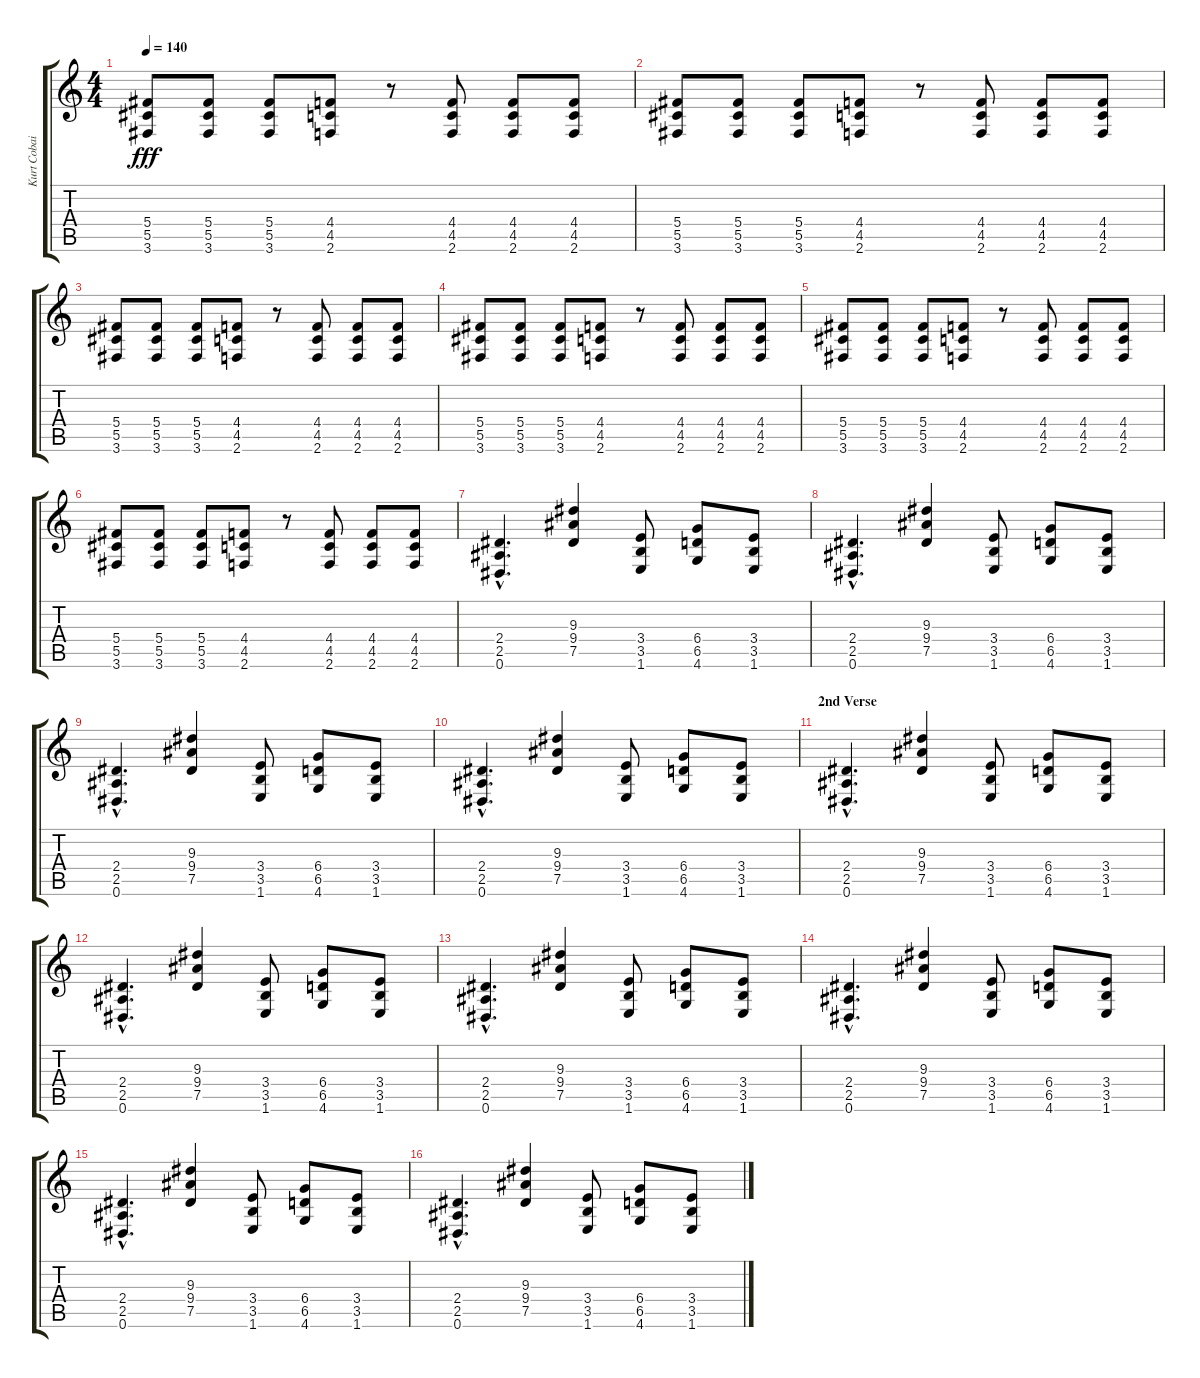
\track ("Kurt Cobain - Guitar" "Kurt Cobai") {instrument distortionguitar}
\staff {score tabs}
\tuning (Eb4 Bb3 Gb3 Db3 Ab2 Eb2) {hide}
\ts (4 4)
\tempo 140
\clef g2
\ks c
(5.4 5.5 3.6).8{dy fff} (5.4 5.5 3.6).8 (5.4 5.5 3.6).8 (4.4 4.5 2.6).8 r.8 (4.4 4.5 2.6).8 (4.4 4.5 2.6).8 (4.4 4.5 2.6).8 |
(5.4 5.5 3.6).8 (5.4 5.5 3.6).8 (5.4 5.5 3.6).8 (4.4 4.5 2.6).8 r.8 (4.4 4.5 2.6).8 (4.4 4.5 2.6).8 (4.4 4.5 2.6).8 |
(5.4 5.5 3.6).8 (5.4 5.5 3.6).8 (5.4 5.5 3.6).8 (4.4 4.5 2.6).8 r.8 (4.4 4.5 2.6).8 (4.4 4.5 2.6).8 (4.4 4.5 2.6).8 |
(5.4 5.5 3.6).8 (5.4 5.5 3.6).8 (5.4 5.5 3.6).8 (4.4 4.5 2.6).8 r.8 (4.4 4.5 2.6).8 (4.4 4.5 2.6).8 (4.4 4.5 2.6).8 |
(5.4 5.5 3.6).8 (5.4 5.5 3.6).8 (5.4 5.5 3.6).8 (4.4 4.5 2.6).8 r.8 (4.4 4.5 2.6).8 (4.4 4.5 2.6).8 (4.4 4.5 2.6).8 |
(5.4 5.5 3.6).8 (5.4 5.5 3.6).8 (5.4 5.5 3.6).8 (4.4 4.5 2.6).8 r.8 (4.4 4.5 2.6).8 (4.4 4.5 2.6).8 (4.4 4.5 2.6).8 |
(2.4{hac} 2.5{hac} 0.6{hac}).4{d} (9.3 9.4 7.5).4 (3.4 3.5 1.6).8 (6.4 6.5 4.6).8 (3.4 3.5 1.6).8 |
(2.4{hac} 2.5{hac} 0.6{hac}).4{d} (9.3 9.4 7.5).4 (3.4 3.5 1.6).8 (6.4 6.5 4.6).8 (3.4 3.5 1.6).8 |
(2.4{hac} 2.5{hac} 0.6{hac}).4{d} (9.3 9.4 7.5).4 (3.4 3.5 1.6).8 (6.4 6.5 4.6).8 (3.4 3.5 1.6).8 |
(2.4{hac} 2.5{hac} 0.6{hac}).4{d} (9.3 9.4 7.5).4 (3.4 3.5 1.6).8 (6.4 6.5 4.6).8 (3.4 3.5 1.6).8 |
\section ("" "2nd Verse")
(2.4{hac} 2.5{hac} 0.6{hac}).4{d} (9.3 9.4 7.5).4 (3.4 3.5 1.6).8 (6.4 6.5 4.6).8 (3.4 3.5 1.6).8 |
(2.4{hac} 2.5{hac} 0.6{hac}).4{d} (9.3 9.4 7.5).4 (3.4 3.5 1.6).8 (6.4 6.5 4.6).8 (3.4 3.5 1.6).8 |
(2.4{hac} 2.5{hac} 0.6{hac}).4{d} (9.3 9.4 7.5).4 (3.4 3.5 1.6).8 (6.4 6.5 4.6).8 (3.4 3.5 1.6).8 |
(2.4{hac} 2.5{hac} 0.6{hac}).4{d} (9.3 9.4 7.5).4 (3.4 3.5 1.6).8 (6.4 6.5 4.6).8 (3.4 3.5 1.6).8 |
(2.4{hac} 2.5{hac} 0.6{hac}).4{d} (9.3 9.4 7.5).4 (3.4 3.5 1.6).8 (6.4 6.5 4.6).8 (3.4 3.5 1.6).8 |
(2.4{hac} 2.5{hac} 0.6{hac}).4{d} (9.3 9.4 7.5).4 (3.4 3.5 1.6).8 (6.4 6.5 4.6).8 (3.4 3.5 1.6).8
